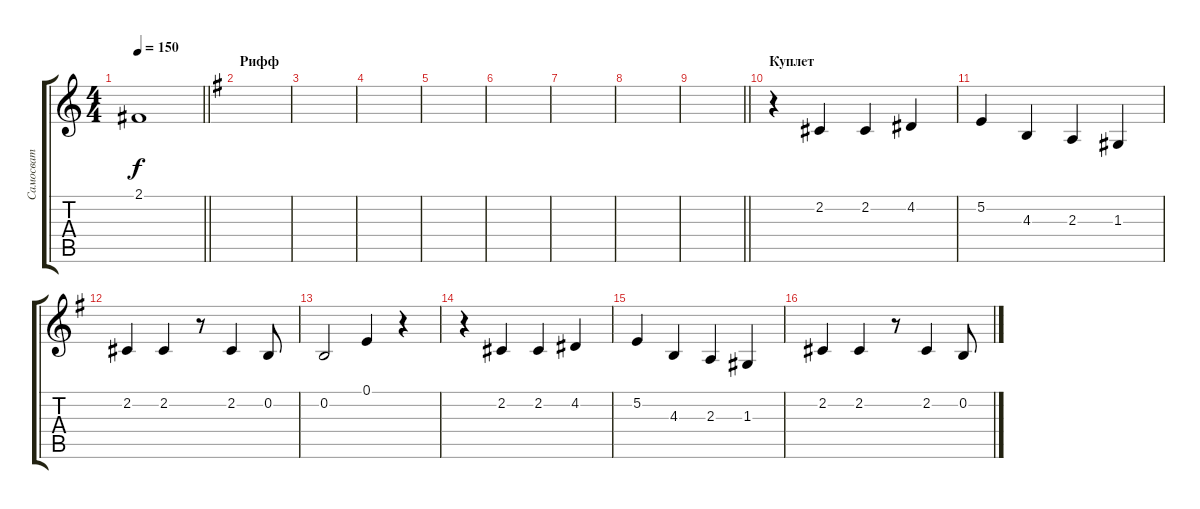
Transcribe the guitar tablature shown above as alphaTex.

\track ("Самосват" "Самосват") {instrument bassoon}
\staff {score tabs}
\tuning (E4 B3 G3 D3 A2 E2) {hide}
\ts (4 4)
\tempo 150
\clef g2
\barLineRight lightlight
\ks c
2.1.1{dy f} |
\section ("" "Рифф")
\ks g
|
|
|
|
|
|
|
\barLineRight lightlight
|
\section ("" "Куплет")
r.4 2.2.4 2.2.4 4.2.4 |
5.2.4 4.3.4 2.3.4 1.3.4 |
2.2.4 2.2.4 r.8 2.2.4 0.2.8 |
0.2.2 0.1.4 r.4 |
r.4 2.2.4 2.2.4 4.2.4 |
5.2.4 4.3.4 2.3.4 1.3.4 |
2.2.4 2.2.4 r.8 2.2.4 0.2.8
